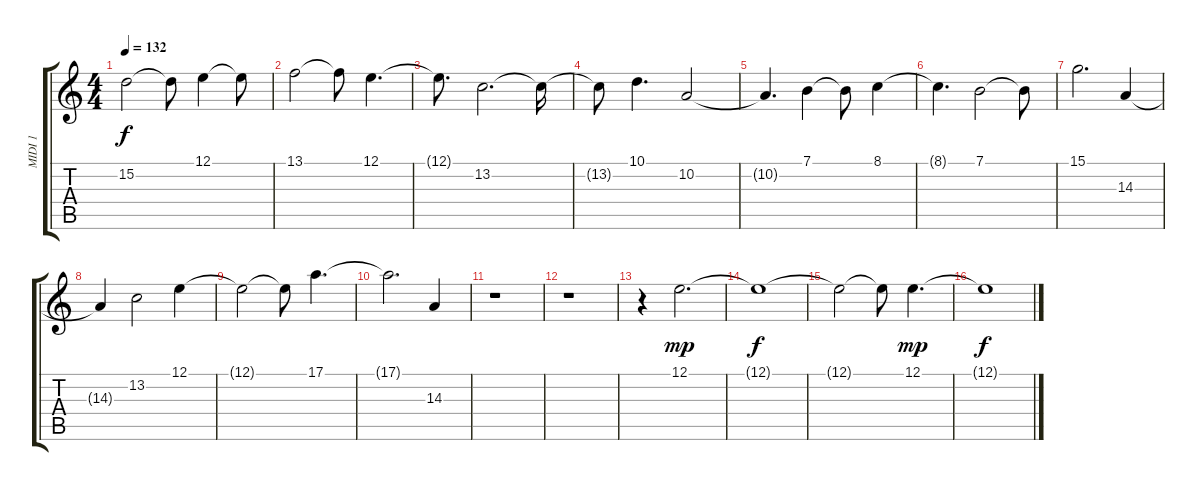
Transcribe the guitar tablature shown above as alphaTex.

\track ("MIDI 1" "MIDI 1") {solo instrument synthstrings1}
\staff {score tabs}
\tuning (E4 B3 G3 D3 A2 E2) {hide}
\ts (4 4)
\tempo 132
\clef g2
\ks c
15.2{t}.2{dy f} 15.2{t}.8 12.1.4 12.1{t}.8 |
13.1.2 13.1{t}.8 12.1.4{d} |
12.1{t}.8{d} 13.2.2{d} 13.2{t}.16 |
13.2{t}.8 10.1.4{d} 10.2.2 |
10.2{t}.4{d} 7.1.4 7.1{t}.8 8.1.4 |
8.1{t}.4{d} 7.1.2 7.1{t}.8 |
15.1.2{d} 14.3.4 |
14.3{t}.4 13.2.2 12.1.4 |
12.1{t}.2 12.1{t}.8 17.1.4{d} |
17.1{t}.2{d} 14.3.4 |
r.1 |
r.1 |
r.4{volume 0} 12.1.2{d dy mp} |
12.1{t}.1{dy f} |
12.1{t}.2 12.1{t}.8 12.1.4{d dy mp} |
12.1{t}.1{dy f}
